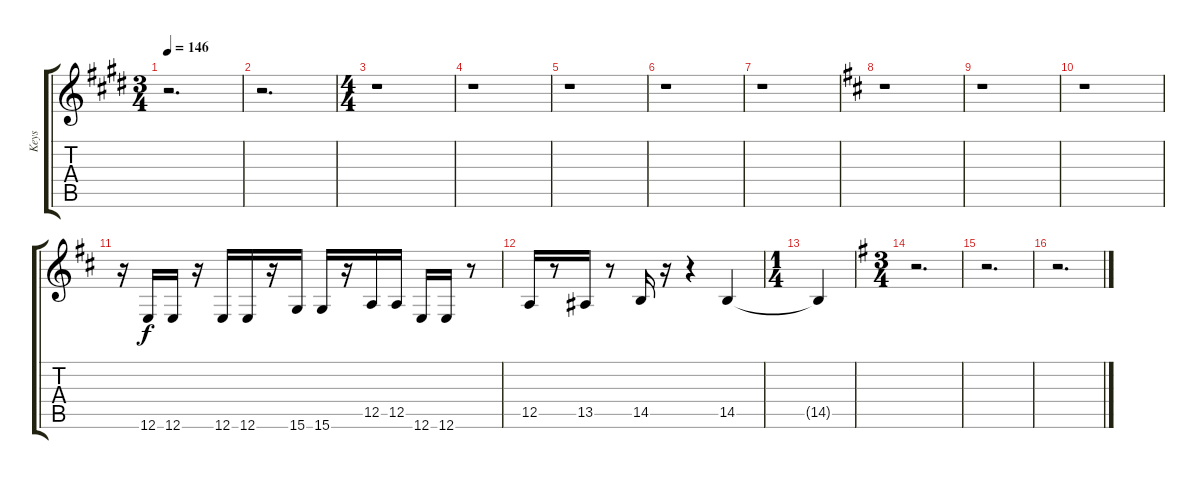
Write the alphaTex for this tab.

\track ("Keys" "Keys") {instrument acousticgrandpiano}
\staff {score tabs}
\tuning (E4 B3 G3 D3 A2 E2) {hide}
\ts (3 4)
\tempo 146
\clef g2
\ks e
r.2{d dy f} |
r.2{d} |
\ts (4 4)
r.1 |
r.1 |
r.1 |
r.1 |
r.1 |
\ks d
r.1 |
r.1 |
r.1 |
r.16 12.6.16 12.6.16 r.16 12.6.16 12.6.16 r.16 15.6.16 15.6.16 r.16 12.5.16 12.5.16 12.6.16 12.6.16 r.8 |
12.5.16 r.8 13.5.16 r.8 14.5.16 r.16 r.4 14.5.4 |
\ts (1 4)
14.5{t}.4 |
\ts (3 4)
\ks g
r.2{d} |
r.2{d} |
r.2{d}
